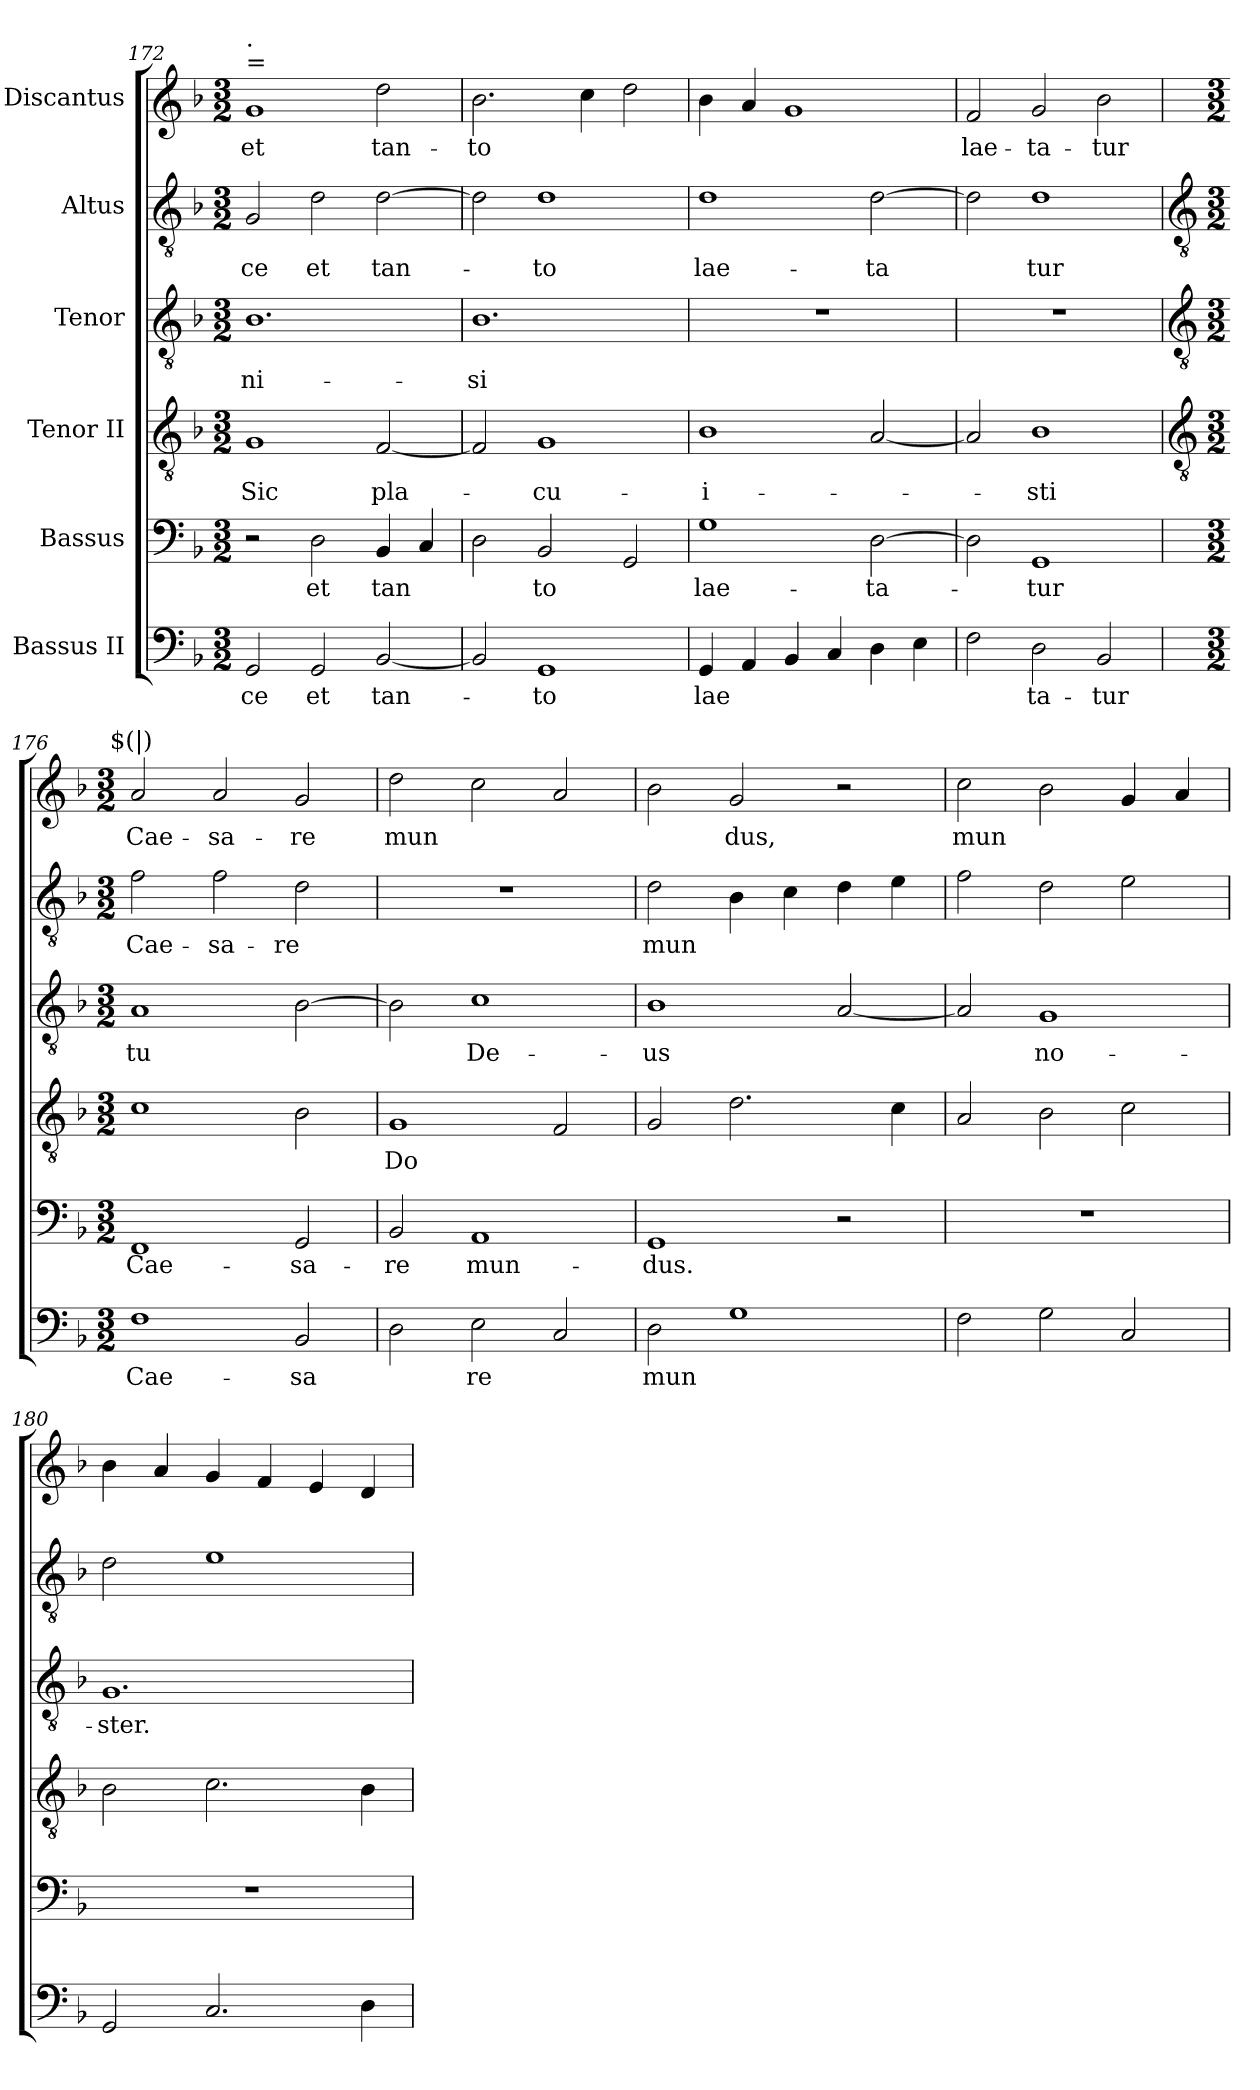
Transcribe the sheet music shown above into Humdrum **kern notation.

**kern	**text	**kern	**text	**kern	**text	**kern	**text	**kern	**text	**kern	**text
*part6	*part6	*part5	*part5	*part4	*part4	*part3	*part3	*part2	*part2	*part1	*part1
*staff6	*staff6	*staff5	*staff5	*staff4	*staff4	*staff3	*staff3	*staff2	*staff2	*staff1	*staff1
*I"Bassus II	*	*I"Bassus	*	*I"Tenor II	*	*I"Tenor	*	*I"Altus	*	*I"Discantus	*
*clefF4	*	*clefF4	*	*clefGv2	*	*clefGv2	*	*clefGv2	*	*clefG2	*
*k[b-]	*	*k[b-]	*	*k[b-]	*	*k[b-]	*	*k[b-]	*	*k[b-]	*
*F:	*	*F:	*	*F:	*	*F:	*	*F:	*	*F:	*
*M3/2	*	*M3/2	*	*M3/2	*	*M3/2	*	*M3/2	*	*M3/2	*
=172	=172	=172	=172	=172	=172	=172	=172	=172	=172	=172	=172
!	!	!	!	!	!	!	!	!	!	!LO:TX:a:t==	!
!	!	!	!	!	!	!	!	!	!	!LO:TX:a:t=.	!
!	!LO:LY:b	!	!	!	!LO:LY:b	!	!LO:LY:b	!	!LO:LY:b	!	!LO:LY:b
2GG	-ce	2r	.	1G	Sic	1.B-	ni-	2G	-ce	1g	et
!	!LO:LY:b	!	!LO:LY:b	!	!	!	!	!	!LO:LY:b	!	!
2GG	et	2D	et	.	.	.	.	2d	et	.	.
!	!LO:LY:b	!	!LO:LY:b	!	!LO:LY:b	!	!	!	!LO:LY:b	!	!LO:LY:b
[2BB-	tan-	4BB-	tan	[2F	pla-	.	.	[2d	tan-	2dd	tan-
.	.	4C	.	.	.	.	.	.	.	.	.
=173	=173	=173	=173	=173	=173	=173	=173	=173	=173	=173	=173
!	!	!	!	!	!	!	!LO:LY:b	!	!	!	!LO:LY:b
2BB-]	.	2D	.	2F]	.	1.B-	-si	2d]	.	2.b-	-to
!	!LO:LY:b	!	!LO:LY:b	!	!LO:LY:b	!	!	!	!LO:LY:b	!	!
1GG	-to	2BB-	to	1G	-cu-	.	.	1d	-to	.	.
.	.	.	.	.	.	.	.	.	.	4cc	.
.	.	2GG	.	.	.	.	.	.	.	2dd	.
=174	=174	=174	=174	=174	=174	=174	=174	=174	=174	=174	=174
!	!LO:LY:b	!	!LO:LY:b	!	!LO:LY:b	!	!	!	!LO:LY:b	!	!
4GG	lae	1G	lae-	1B-	-i-	1.r	.	1d	lae-	4b-	.
4AA	.	.	.	.	.	.	.	.	.	4a	.
4BB-	.	.	.	.	.	.	.	.	.	1g	.
4C	.	.	.	.	.	.	.	.	.	.	.
!	!	!	!LO:LY:b	!	!	!	!	!	!LO:LY:b	!	!
4D	.	[2D	-ta-	[2A	.	.	.	[2d	-ta	.	.
4E	.	.	.	.	.	.	.	.	.	.	.
=175	=175	=175	=175	=175	=175	=175	=175	=175	=175	=175	=175
!	!	!	!	!	!	!	!	!	!LO:LY:b	!	!LO:LY:b
2F	.	2D]	.	2A]	.	1.r	.	2d]	-	2f	lae-
!	!LO:LY:b	!	!LO:LY:b	!	!LO:LY:b	!	!	!	!LO:LY:b	!	!LO:LY:b
2D	ta-	1GG	-tur	1B-	-sti	.	.	1d	tur	2g	-ta-
!	!LO:LY:b	!	!	!	!	!	!	!	!	!	!LO:LY:b
2BB-	-tur	.	.	.	.	.	.	.	.	2b-	-tur
!!LO:LB:g=z
=176	=176	=176	=176	=176	=176	=176	=176	=176	=176	=176	=176
*	*	*	*	*clefGv2	*	*clefGv2	*	*clefGv2	*	*	*
*M3/2	*	*M3/2	*	*M3/2	*	*M3/2	*	*M3/2	*	*M3/2	*
!	!	!	!	!	!	!	!	!	!	!LO:TX:a:cj:t=$(|)	!
!	!LO:LY:b	!	!LO:LY:b	!	!	!	!LO:LY:b	!	!LO:LY:b	!	!LO:LY:b
1F	Cae-	1FF	Cae-	1c	.	1A	tu	2f	Cae-	2a	Cae-
!	!	!	!	!	!	!	!	!	!LO:LY:b	!	!LO:LY:b
.	.	.	.	.	.	.	.	2f	-sa-	2a	-sa-
!	!LO:LY:b	!	!LO:LY:b	!	!	!	!	!	!LO:LY:b	!	!LO:LY:b
2BB-	-sa	2GG	-sa-	2B-	.	[2B-	.	2d	-re	2g	-re
=177	=177	=177	=177	=177	=177	=177	=177	=177	=177	=177	=177
!	!LO:LY:b	!	!LO:LY:b	!	!LO:LY:b	!	!	!	!	!	!LO:LY:b
2D	-	2BB-	-re	1G	Do	2B-]	.	1.r	.	2dd	mun
!	!LO:LY:b	!	!LO:LY:b	!	!	!	!LO:LY:b	!	!	!	!
2E	re	1AA	mun-	.	.	1c	De-	.	.	2cc	.
2C	.	.	.	2F	.	.	.	.	.	2a	.
=178	=178	=178	=178	=178	=178	=178	=178	=178	=178	=178	=178
!	!LO:LY:b	!	!LO:LY:b	!	!	!	!LO:LY:b	!	!LO:LY:b	!	!
2D	mun	1GG	-dus.	2G	.	1B-	-us	2d	mun	2b-	.
!	!	!	!	!	!	!	!	!	!	!	!LO:LY:b
1G	.	.	.	2.d	.	.	.	4B-	.	2g	dus,
.	.	.	.	.	.	.	.	4c	.	.	.
.	.	2r	.	.	.	[2A	.	4d	.	2r	.
.	.	.	.	4c	.	.	.	4e	.	.	.
=179	=179	=179	=179	=179	=179	=179	=179	=179	=179	=179	=179
!	!	!	!	!	!	!	!	!	!	!	!LO:LY:b
2F	.	1.r	.	2A	.	2A]	.	2f	.	2cc	mun
!	!	!	!	!	!	!	!LO:LY:b	!	!	!	!
2G	.	.	.	2B-	.	1G	no-	2d	.	2b-	.
2C	.	.	.	2c	.	.	.	2e	.	4g	.
.	.	.	.	.	.	.	.	.	.	4a	.
=180	=180	=180	=180	=180	=180	=180	=180	=180	=180	=180	=180
!	!	!	!	!	!	!	!LO:LY:b	!	!	!	!
2GG	.	1.r	.	2B-	.	1.G	-ster.	2d	.	4b-	.
.	.	.	.	.	.	.	.	.	.	4a	.
2.C	.	.	.	2.c	.	.	.	1e	.	4g	.
.	.	.	.	.	.	.	.	.	.	4f	.
.	.	.	.	.	.	.	.	.	.	4e	.
4D	.	.	.	4B-	.	.	.	.	.	4d	.
=	=	=	=	=	=	=	=	=	=	=	=
*-	*-	*-	*-	*-	*-	*-	*-	*-	*-	*-	*-
